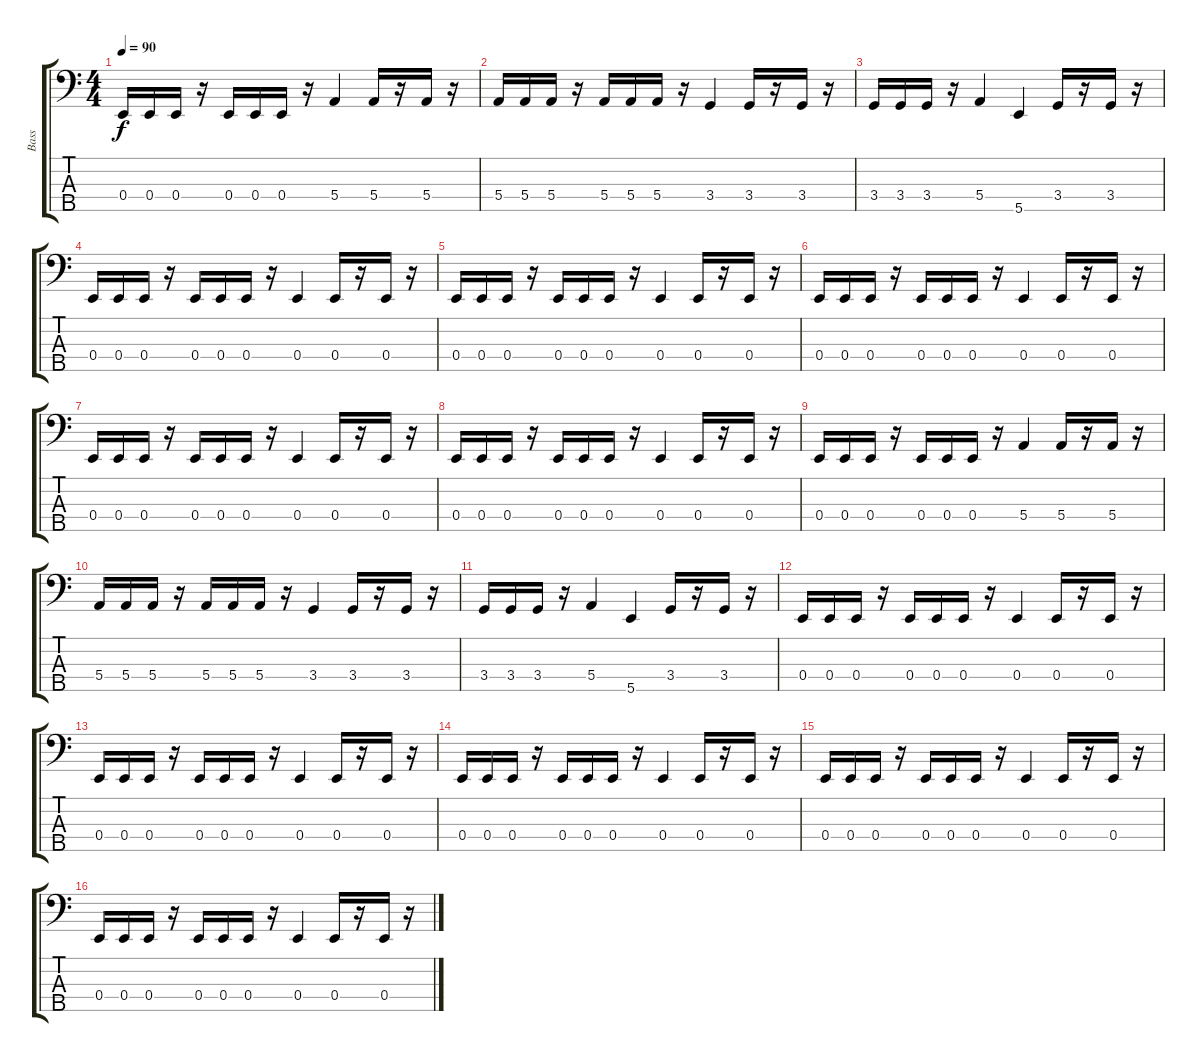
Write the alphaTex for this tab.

\track ("Bass" "Bass") {instrument electricbasspick}
\staff {score tabs}
\tuning (G2 D2 A1 E1 B0) {hide}
\ts (4 4)
\tempo 90
\clef f4
\ks c
0.4.16{dy f} 0.4.16 0.4.16 r.16 0.4.16 0.4.16 0.4.16 r.16 5.4.4 5.4.16 r.16 5.4.16 r.16 |
5.4.16 5.4.16 5.4.16 r.16 5.4.16 5.4.16 5.4.16 r.16 3.4.4 3.4.16 r.16 3.4.16 r.16 |
3.4.16 3.4.16 3.4.16 r.16 5.4.4 5.5.4 3.4.16 r.16 3.4.16 r.16 |
0.4.16 0.4.16 0.4.16 r.16 0.4.16 0.4.16 0.4.16 r.16 0.4.4 0.4.16 r.16 0.4.16 r.16 |
0.4.16 0.4.16 0.4.16 r.16 0.4.16 0.4.16 0.4.16 r.16 0.4.4 0.4.16 r.16 0.4.16 r.16 |
0.4.16 0.4.16 0.4.16 r.16 0.4.16 0.4.16 0.4.16 r.16 0.4.4 0.4.16 r.16 0.4.16 r.16 |
0.4.16 0.4.16 0.4.16 r.16 0.4.16 0.4.16 0.4.16 r.16 0.4.4 0.4.16 r.16 0.4.16 r.16 |
0.4.16 0.4.16 0.4.16 r.16 0.4.16 0.4.16 0.4.16 r.16 0.4.4 0.4.16 r.16 0.4.16 r.16 |
0.4.16 0.4.16 0.4.16 r.16 0.4.16 0.4.16 0.4.16 r.16 5.4.4 5.4.16 r.16 5.4.16 r.16 |
5.4.16 5.4.16 5.4.16 r.16 5.4.16 5.4.16 5.4.16 r.16 3.4.4 3.4.16 r.16 3.4.16 r.16 |
3.4.16 3.4.16 3.4.16 r.16 5.4.4 5.5.4 3.4.16 r.16 3.4.16 r.16 |
0.4.16 0.4.16 0.4.16 r.16 0.4.16 0.4.16 0.4.16 r.16 0.4.4 0.4.16 r.16 0.4.16 r.16 |
0.4.16 0.4.16 0.4.16 r.16 0.4.16 0.4.16 0.4.16 r.16 0.4.4 0.4.16 r.16 0.4.16 r.16 |
0.4.16 0.4.16 0.4.16 r.16 0.4.16 0.4.16 0.4.16 r.16 0.4.4 0.4.16 r.16 0.4.16 r.16 |
0.4.16 0.4.16 0.4.16 r.16 0.4.16 0.4.16 0.4.16 r.16 0.4.4 0.4.16 r.16 0.4.16 r.16 |
0.4.16 0.4.16 0.4.16 r.16 0.4.16 0.4.16 0.4.16 r.16 0.4.4 0.4.16 r.16 0.4.16 r.16
